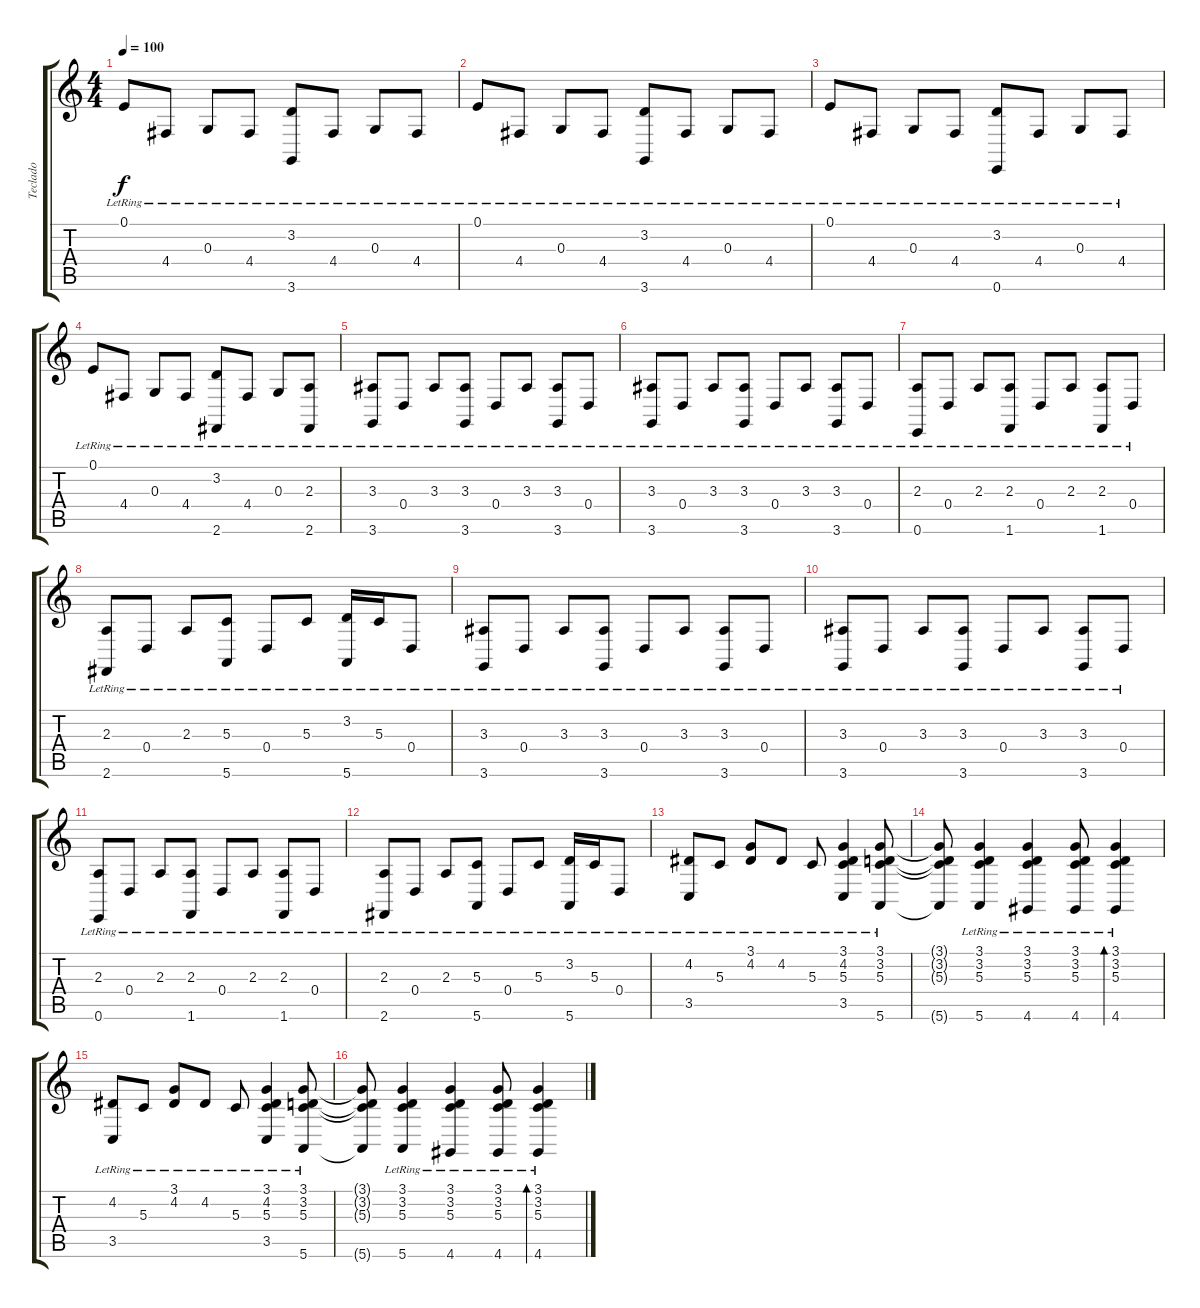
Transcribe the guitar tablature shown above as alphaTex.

\track ("Teclado" "Teclado") {instrument acousticgrandpiano}
\staff {score tabs}
\tuning (E4 B3 G3 D3 A2 E2) {hide}
\ts (4 4)
\tempo 100
\clef g2
\ks c
0.1{lr}.8{dy f} 4.4{lr}.8 0.3{lr}.8 4.4{lr}.8 (3.2{lr} 3.6{lr}).8 4.4{lr}.8 0.3{lr}.8 4.4{lr}.8 |
0.1{lr}.8 4.4{lr}.8 0.3{lr}.8 4.4{lr}.8 (3.2{lr} 3.6{lr}).8 4.4{lr}.8 0.3{lr}.8 4.4{lr}.8 |
0.1{lr}.8 4.4{lr}.8 0.3{lr}.8 4.4{lr}.8 (3.2{lr} 0.6{lr}).8 4.4{lr}.8 0.3{lr}.8 4.4{lr}.8 |
0.1{lr}.8 4.4{lr}.8 0.3{lr}.8 4.4{lr}.8 (3.2{lr} 2.6{lr}).8 4.4{lr}.8 0.3{lr}.8 (2.3{lr} 2.6{lr}).8 |
(3.3{lr} 3.6{lr}).8 0.4{lr}.8 3.3{lr}.8 (3.3 3.6{lr}).8 0.4{lr}.8 3.3{lr}.8 (3.3{lr} 3.6{lr}).8 0.4{lr}.8 |
(3.3{lr} 3.6{lr}).8 0.4{lr}.8 3.3{lr}.8 (3.3{lr} 3.6{lr}).8 0.4{lr}.8 3.3{lr}.8 (3.3{lr} 3.6{lr}).8 0.4{lr}.8 |
(2.3{lr} 0.6{lr}).8 0.4{lr}.8 2.3{lr}.8 (2.3{lr} 1.6{lr}).8 0.4{lr}.8 2.3{lr}.8 (2.3{lr} 1.6{lr}).8 0.4{lr}.8 |
(2.3{lr} 2.6{lr}).8 0.4{lr}.8 2.3{lr}.8 (5.3{lr} 5.6{lr}).8 0.4{lr}.8 5.3{lr}.8 (3.2{lr} 5.6{lr}).16 5.3{lr}.16 0.4{lr}.8 |
(3.3{lr} 3.6{lr}).8 0.4{lr}.8 3.3{lr}.8 (3.3{lr} 3.6{lr}).8 0.4{lr}.8 3.3{lr}.8 (3.3{lr} 3.6{lr}).8 0.4{lr}.8 |
(3.3{lr} 3.6{lr}).8 0.4{lr}.8 3.3{lr}.8 (3.3{lr} 3.6{lr}).8 0.4{lr}.8 3.3{lr}.8 (3.3{lr} 3.6{lr}).8 0.4{lr}.8 |
(2.3{lr} 0.6{lr}).8 0.4{lr}.8 2.3{lr}.8 (2.3{lr} 1.6{lr}).8 0.4{lr}.8 2.3{lr}.8 (2.3{lr} 1.6{lr}).8 0.4{lr}.8 |
(2.3{lr} 2.6{lr}).8 0.4{lr}.8 2.3{lr}.8 (5.3{lr} 5.6{lr}).8 0.4{lr}.8 5.3{lr}.8 (3.2{lr} 5.6{lr}).16 5.3{lr}.16 0.4{lr}.8 |
(4.2{lr} 3.5{lr}).8 5.3{lr}.8 (3.1{lr} 4.2{lr}).8 4.2{lr}.8 5.3{lr}.8 (3.1{lr} 4.2{lr} 5.3{lr} 3.5{lr}).4 (3.1{lr} 3.2{lr} 5.3{lr} 5.6{lr}).8 |
(3.1{t} 3.2{t} 5.3{t} 5.6{t}).8 (3.1{lr} 3.2{lr} 5.3{lr} 5.6{lr}).4 (3.1{lr} 3.2{lr} 5.3{lr} 4.6{lr}).4 (3.1{lr} 3.2{lr} 5.3{lr} 4.6{lr}).8 (3.1{lr} 3.2{lr} 5.3{lr} 4.6{lr}).4{bd 30} |
(4.2{lr} 3.5{lr}).8 5.3{lr}.8 (3.1{lr} 4.2{lr}).8 4.2{lr}.8 5.3{lr}.8 (3.1{lr} 4.2{lr} 5.3{lr} 3.5{lr}).4 (3.1{lr} 3.2{lr} 5.3{lr} 5.6{lr}).8 |
(3.1{t} 3.2{t} 5.3{t} 5.6{t}).8 (3.1{lr} 3.2{lr} 5.3{lr} 5.6{lr}).4 (3.1{lr} 3.2{lr} 5.3{lr} 4.6{lr}).4 (3.1{lr} 3.2{lr} 5.3{lr} 4.6{lr}).8 (3.1{lr} 3.2{lr} 5.3{lr} 4.6{lr}).4{bd 30}
